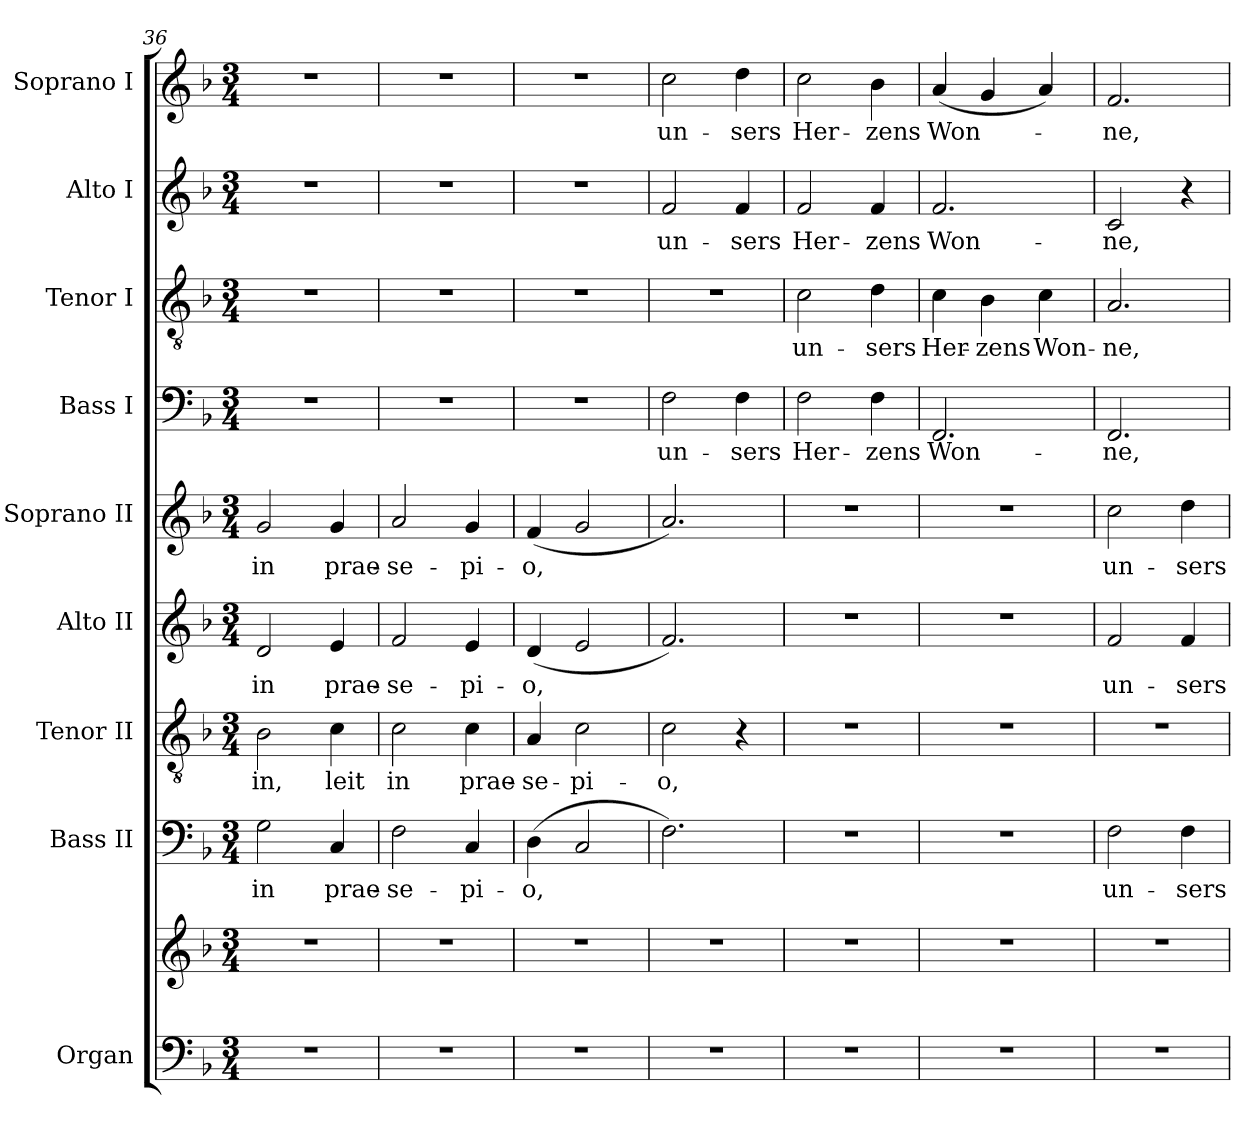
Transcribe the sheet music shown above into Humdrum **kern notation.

**kern	**kern	**kern	**text	**kern	**text	**kern	**text	**kern	**text	**kern	**text	**kern	**text	**kern	**text	**kern	**text
*part9	*part9	*part8	*part8	*part7	*part7	*part6	*part6	*part5	*part5	*part4	*part4	*part3	*part3	*part2	*part2	*part1	*part1
*staff10	*staff9	*staff8	*staff8	*staff7	*staff7	*staff6	*staff6	*staff5	*staff5	*staff4	*staff4	*staff3	*staff3	*staff2	*staff2	*staff1	*staff1
*I"Organ	*	*I"Bass II	*	*I"Tenor II	*	*I"Alto II	*	*I"Soprano II	*	*I"Bass I	*	*I"Tenor I	*	*I"Alto I	*	*I"Soprano I	*
*	*	*	*	*	*	*	*	*I'Pno	*	*	*	*	*	*	*	*I'Pno	*
!!LO:LB:g=z
*clefF4	*clefG2	*clefF4	*	*clefGv2	*	*clefG2	*	*clefG2	*	*clefF4	*	*clefGv2	*	*clefG2	*	*clefG2	*
*k[b-]	*k[b-]	*k[b-]	*	*k[b-]	*	*k[b-]	*	*k[b-]	*	*k[b-]	*	*k[b-]	*	*k[b-]	*	*k[b-]	*
*F:	*F:	*F:	*	*F:	*	*F:	*	*F:	*	*F:	*	*F:	*	*F:	*	*F:	*
*M3/4	*M3/4	*M3/4	*	*M3/4	*	*M3/4	*	*M3/4	*	*M3/4	*	*M3/4	*	*M3/4	*	*M3/4	*
=36	=36	=36	=36	=36	=36	=36	=36	=36	=36	=36	=36	=36	=36	=36	=36	=36	=36
2.r	2.r	2G\	in	2B-\	in,	2d/	in	2g/	in	2.r	.	2.r	.	2.r	.	2.r	.
.	.	4C/	prae-	4c\	leit	4e/	prae-	4g/	prae-	.	.	.	.	.	.	.	.
=37	=37	=37	=37	=37	=37	=37	=37	=37	=37	=37	=37	=37	=37	=37	=37	=37	=37
2.r	2.r	2F\	-se-	2c\	in	2f/	-se-	2a/	-se-	2.r	.	2.r	.	2.r	.	2.r	.
.	.	4C/	-pi-	4c\	prae-	4e/	-pi-	4g/	-pi-	.	.	.	.	.	.	.	.
=38	=38	=38	=38	=38	=38	=38	=38	=38	=38	=38	=38	=38	=38	=38	=38	=38	=38
2.r	2.r	(4D\	-o,	4A/	-se-	(4d/	-o,	(4f/	-o,	2.r	.	2.r	.	2.r	.	2.r	.
.	.	2C/	.	2c\	-pi-	2e/	.	2g/	.	.	.	.	.	.	.	.	.
=39	=39	=39	=39	=39	=39	=39	=39	=39	=39	=39	=39	=39	=39	=39	=39	=39	=39
2.r	2.r	2.F\)	.	2c\	-o,	2.f/)	.	2.a/)	.	2F\	un-	2.r	.	2f/	un-	2cc\	un-
.	.	.	.	4r	.	.	.	.	.	4F\	-sers	.	.	4f/	-sers	4dd\	-sers
=40	=40	=40	=40	=40	=40	=40	=40	=40	=40	=40	=40	=40	=40	=40	=40	=40	=40
2.r	2.r	2.r	.	2.r	.	2.r	.	2.r	.	2F\	Her-	2c\	un-	2f/	Her-	2cc\	Her-
.	.	.	.	.	.	.	.	.	.	4F\	-zens	4d\	-sers	4f/	-zens	4b-\	-zens
=41	=41	=41	=41	=41	=41	=41	=41	=41	=41	=41	=41	=41	=41	=41	=41	=41	=41
2.r	2.r	2.r	.	2.r	.	2.r	.	2.r	.	2.FF/	Won-	4c\	Her-	2.f/	Won-	(4a/	Won-
.	.	.	.	.	.	.	.	.	.	.	.	4B-\	-zens	.	.	4g/	.
.	.	.	.	.	.	.	.	.	.	.	.	4c\	Won-	.	.	4a/)	.
=42	=42	=42	=42	=42	=42	=42	=42	=42	=42	=42	=42	=42	=42	=42	=42	=42	=42
2.r	2.r	2F\	un-	2.r	.	2f/	un-	2cc\	un-	2.FF/	-ne,	2.A/	-ne,	2c/	-ne,	2.f/	-ne,
.	.	4F\	-sers	.	.	4f/	-sers	4dd\	-sers	.	.	.	.	4r	.	.	.
=	=	=	=	=	=	=	=	=	=	=	=	=	=	=	=	=	=
*-	*-	*-	*-	*-	*-	*-	*-	*-	*-	*-	*-	*-	*-	*-	*-	*-	*-
